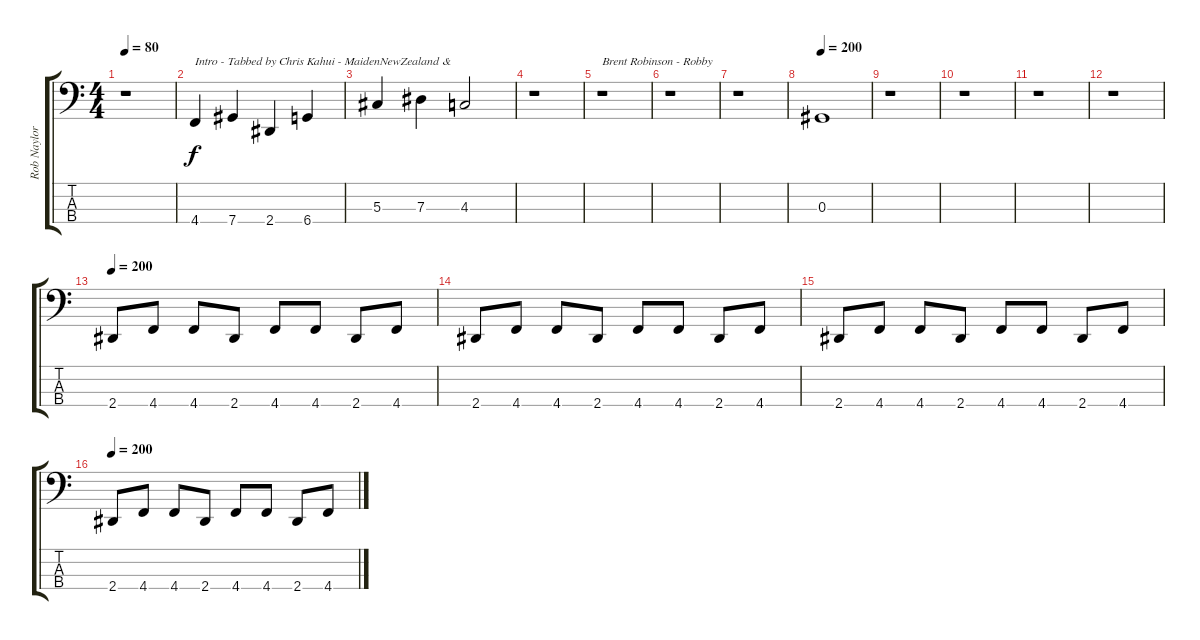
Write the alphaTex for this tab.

\track ("Rob Naylor" "Rob Naylor") {instrument electricbasspick}
\staff {score tabs}
\tuning (Gb2 Db2 Ab1 Db1) {hide}
\ts (4 4)
\tempo 80
\clef f4
\ks c
r.1{dy f instrument electricbasspick} |
4.4.4{txt "Intro - Tabbed by Chris Kahui - MaidenNewZealand &"} 7.4.4 2.4.4 6.4.4 |
5.3.4 7.3.4 4.3.2 |
r.1 |
r.1{txt "Brent Robinson - Robby"} |
r.1 |
r.1 |
\tempo 200
0.3.1 |
r.1 |
r.1 |
r.1 |
r.1 |
\tempo 200
2.4.8 4.4.8 4.4.8 2.4.8 4.4.8 4.4.8 2.4.8 4.4.8 |
2.4.8 4.4.8 4.4.8 2.4.8 4.4.8 4.4.8 2.4.8 4.4.8 |
2.4.8 4.4.8 4.4.8 2.4.8 4.4.8 4.4.8 2.4.8 4.4.8 |
\tempo 200
2.4.8 4.4.8 4.4.8 2.4.8 4.4.8 4.4.8 2.4.8 4.4.8
